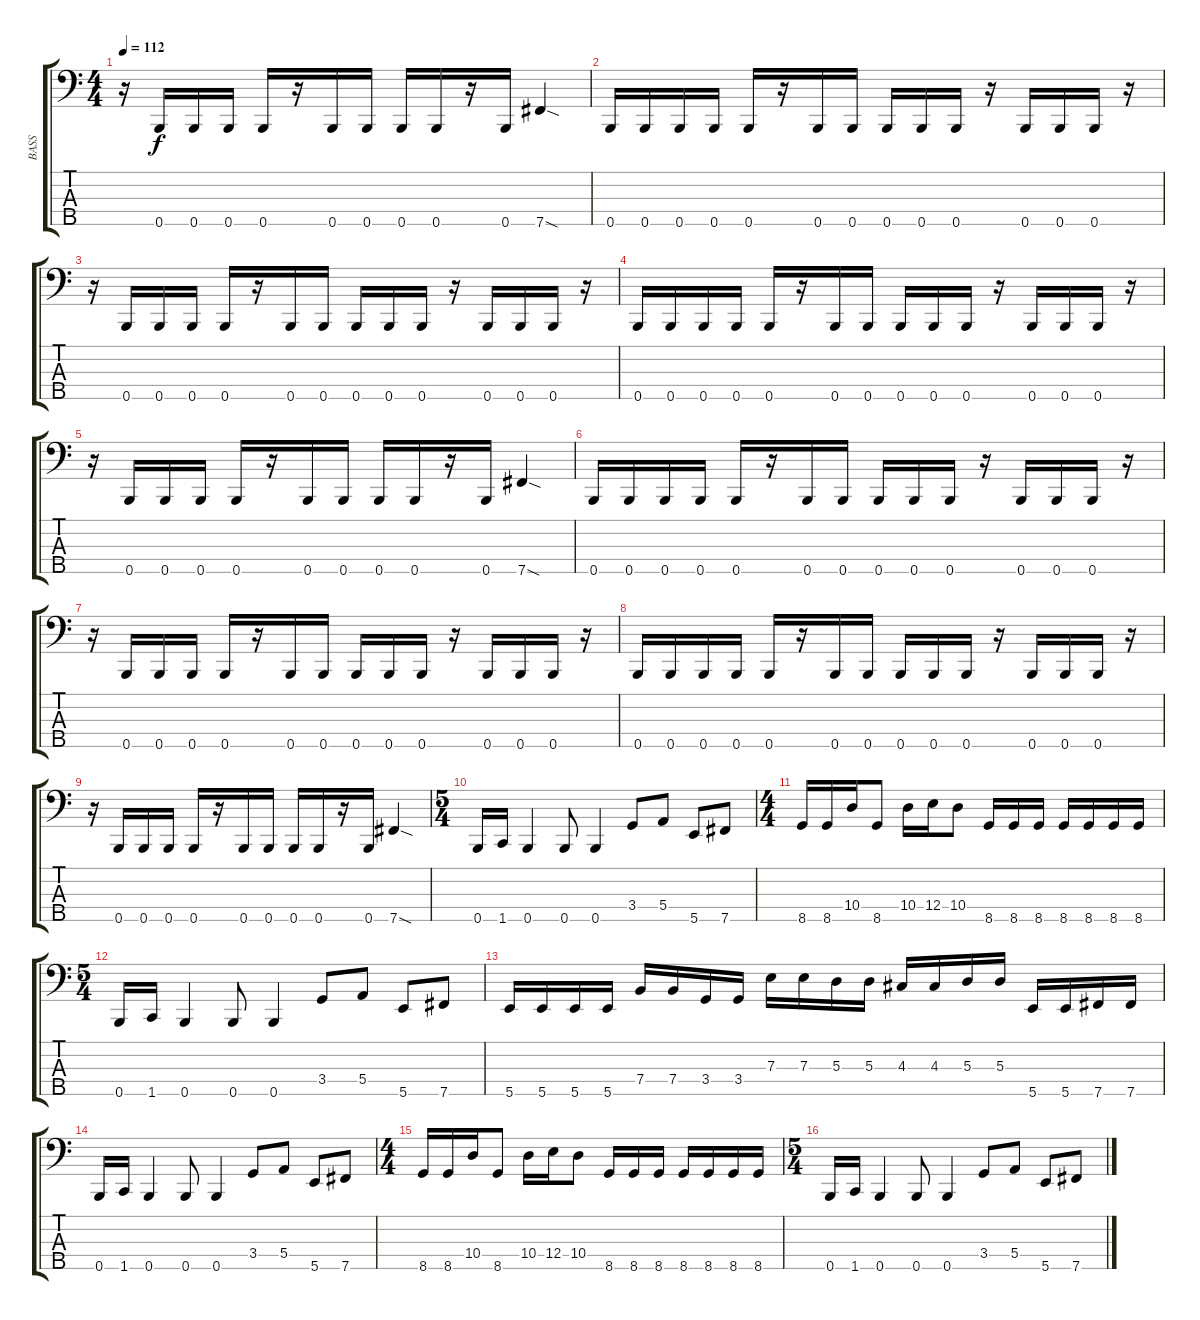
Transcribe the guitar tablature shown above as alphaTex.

\track ("BASS" "BASS") {instrument slapbass2}
\staff {score tabs}
\tuning (G2 D2 A1 E1 B0) {hide}
\ts (4 4)
\tempo 112
\clef f4
\ks c
r.16{dy f} 0.5.16 0.5.16 0.5.16 0.5.16 r.16 0.5.16 0.5.16 0.5.16 0.5.16 r.16 0.5.16 7.5{sod}.4 |
0.5.16 0.5.16 0.5.16 0.5.16 0.5.16 r.16 0.5.16 0.5.16 0.5.16 0.5.16 0.5.16 r.16 0.5.16 0.5.16 0.5.16 r.16 |
r.16 0.5.16 0.5.16 0.5.16 0.5.16 r.16 0.5.16 0.5.16 0.5.16 0.5.16 0.5.16 r.16 0.5.16 0.5.16 0.5.16 r.16 |
0.5.16 0.5.16 0.5.16 0.5.16 0.5.16 r.16 0.5.16 0.5.16 0.5.16 0.5.16 0.5.16 r.16 0.5.16 0.5.16 0.5.16 r.16 |
r.16 0.5.16 0.5.16 0.5.16 0.5.16 r.16 0.5.16 0.5.16 0.5.16 0.5.16 r.16 0.5.16 7.5{sod}.4 |
0.5.16 0.5.16 0.5.16 0.5.16 0.5.16 r.16 0.5.16 0.5.16 0.5.16 0.5.16 0.5.16 r.16 0.5.16 0.5.16 0.5.16 r.16 |
r.16 0.5.16 0.5.16 0.5.16 0.5.16 r.16 0.5.16 0.5.16 0.5.16 0.5.16 0.5.16 r.16 0.5.16 0.5.16 0.5.16 r.16 |
0.5.16 0.5.16 0.5.16 0.5.16 0.5.16 r.16 0.5.16 0.5.16 0.5.16 0.5.16 0.5.16 r.16 0.5.16 0.5.16 0.5.16 r.16 |
r.16 0.5.16 0.5.16 0.5.16 0.5.16 r.16 0.5.16 0.5.16 0.5.16 0.5.16 r.16 0.5.16 7.5{sod}.4 |
\ts (5 4)
0.5.16 1.5.16 0.5.4 0.5.8 0.5.4 3.4.8 5.4.8 5.5.8 7.5.8 |
\ts (4 4)
8.5.16 8.5.16 10.4.16 8.5.8 10.4.16 12.4.16 10.4.8 8.5.16 8.5.16 8.5.16 8.5.16 8.5.16 8.5.16 8.5.16 |
\ts (5 4)
0.5.16 1.5.16 0.5.4 0.5.8 0.5.4 3.4.8 5.4.8 5.5.8 7.5.8 |
5.5.16 5.5.16 5.5.16 5.5.16 7.4.16 7.4.16 3.4.16 3.4.16 7.3.16 7.3.16 5.3.16 5.3.16 4.3.16 4.3.16 5.3.16 5.3.16 5.5.16 5.5.16 7.5.16 7.5.16 |
0.5.16 1.5.16 0.5.4 0.5.8 0.5.4 3.4.8 5.4.8 5.5.8 7.5.8 |
\ts (4 4)
8.5.16 8.5.16 10.4.16 8.5.8 10.4.16 12.4.16 10.4.8 8.5.16 8.5.16 8.5.16 8.5.16 8.5.16 8.5.16 8.5.16 |
\ts (5 4)
0.5.16 1.5.16 0.5.4 0.5.8 0.5.4 3.4.8 5.4.8 5.5.8 7.5.8
